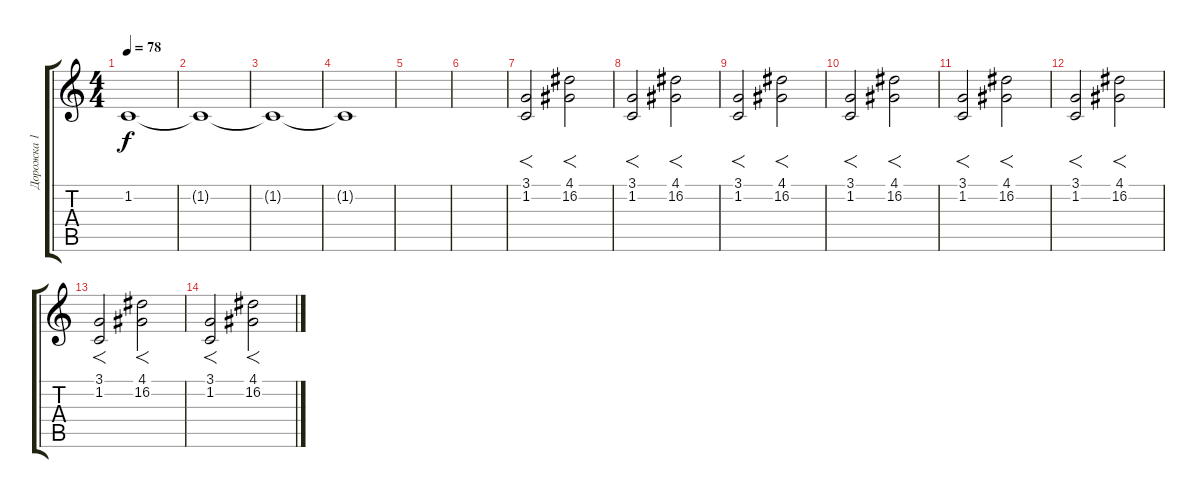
\track ("Дорожка 1" "Дорожка 1") {instrument choiraahs}
\staff {score tabs}
\tuning (E4 B3 G3 D3 A2 E2) {hide}
\ts (4 4)
\tempo 78
\clef g2
\ks c
1.2.1{dy f} |
1.2{t}.1 |
1.2{t}.1 |
1.2{t}.1 |
|
|
(3.1 1.2).2{f} (4.1 16.2).2{f} |
(3.1 1.2).2{f} (4.1 16.2).2{f} |
(3.1 1.2).2{f} (4.1 16.2).2{f} |
(3.1 1.2).2{f} (4.1 16.2).2{f} |
(3.1 1.2).2{f} (4.1 16.2).2{f} |
(3.1 1.2).2{f} (4.1 16.2).2{f} |
(3.1 1.2).2{f} (4.1 16.2).2{f} |
(3.1 1.2).2{f} (4.1 16.2).2{f}
